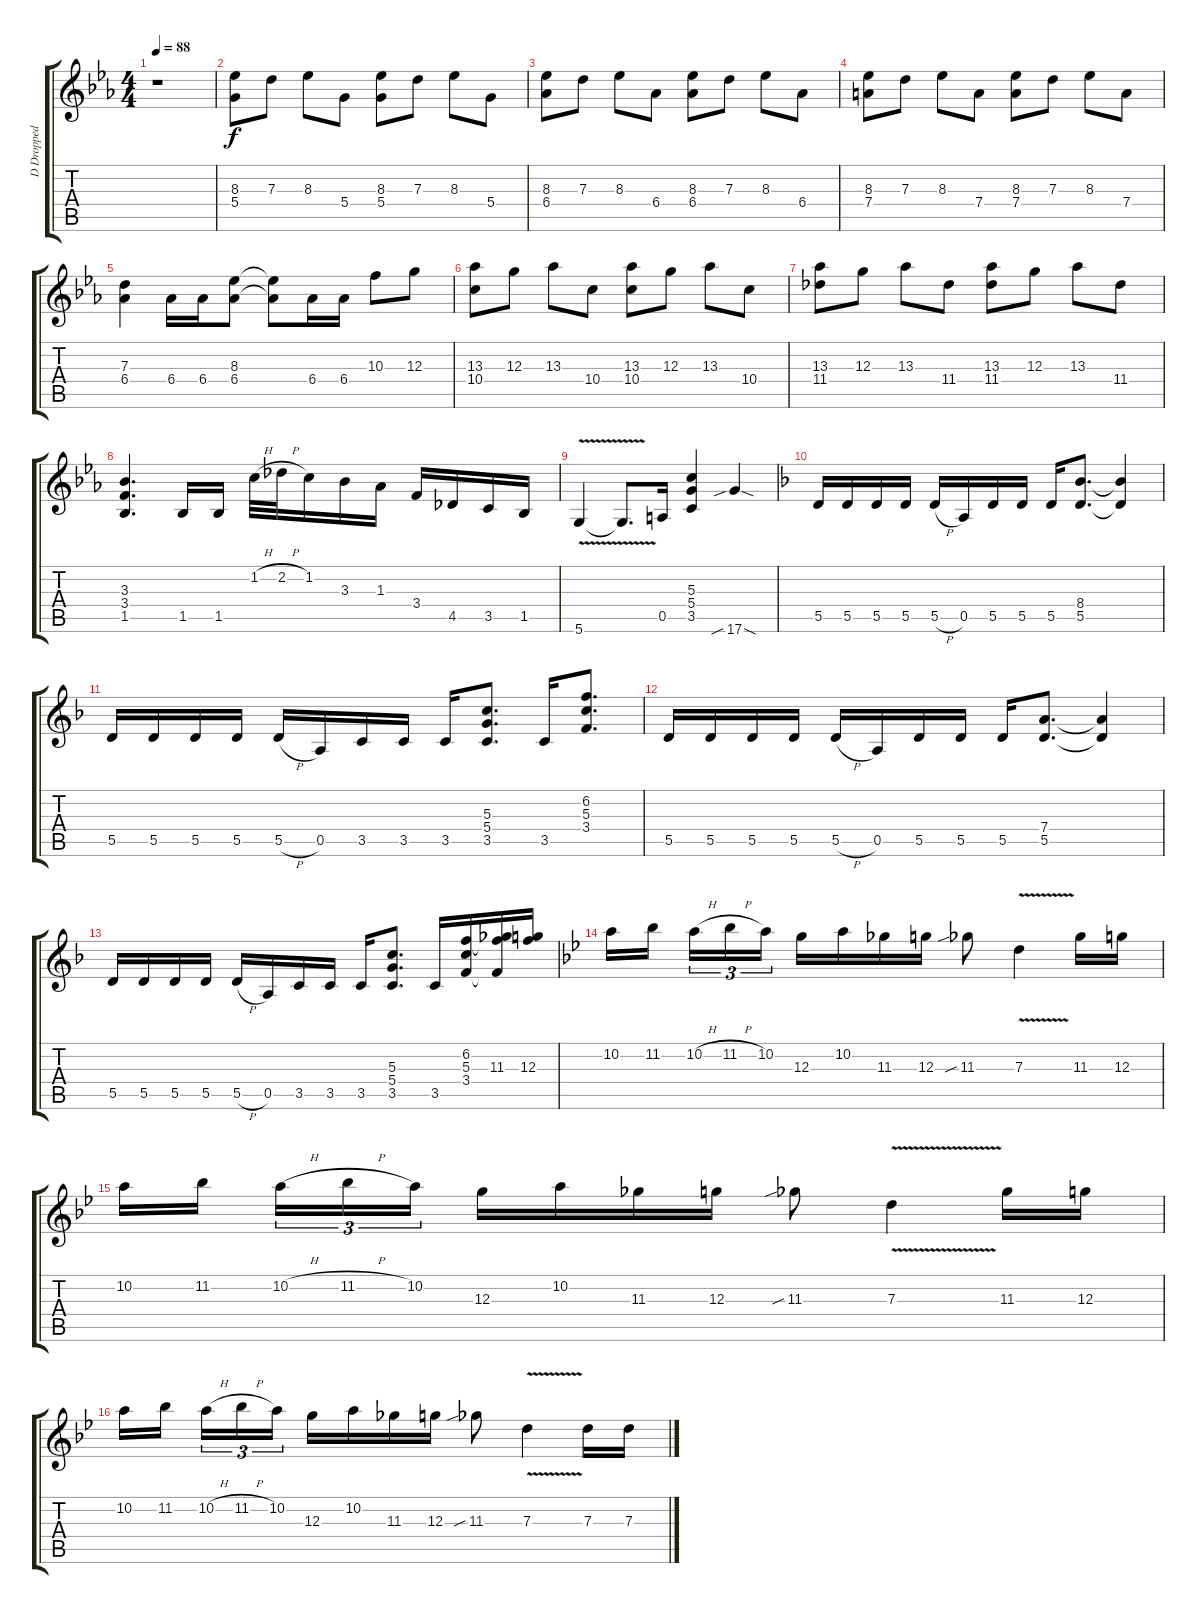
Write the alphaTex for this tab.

\track ("D Dropped Guitar II - John Petrucci" "D Dropped ") {instrument distortionguitar}
\staff {score tabs}
\tuning (E4 B3 G3 D3 A2 D2) {hide}
\ts (4 4)
\tempo 88
\clef g2
\ks eb
r.1{dy f} |
(8.3 5.4).8{balance 16} 7.3.8 8.3.8 5.4.8 (8.3 5.4).8 7.3.8 8.3.8 5.4.8 |
(8.3 6.4).8 7.3.8 8.3.8 6.4.8 (8.3 6.4).8 7.3.8 8.3.8 6.4.8 |
(8.3 7.4).8 7.3.8 8.3.8 7.4.8 (8.3 7.4).8 7.3.8 8.3.8 7.4.8 |
(7.3 6.4).4 6.4.16 6.4.16 (8.3 6.4).8 (8.3{t} 6.4{t}).8 6.4.16 6.4.16 10.3.8 12.3.8 |
(13.3 10.4).8 12.3.8 13.3.8 10.4.8 (13.3 10.4).8 12.3.8 13.3.8 10.4.8 |
(13.3 11.4).8 12.3.8 13.3.8 11.4.8 (13.3 11.4).8 12.3.8 13.3.8 11.4.8 |
(3.3 3.4 1.5).4{d} 1.5.16 1.5.16 1.2{h}.32 2.2{h}.32 1.2.16 3.3.16 1.3.16 3.4.16 4.5.16 3.5.16 1.5.16 |
5.6{v}.4 5.6{t}.8{d} 0.5.16 (5.3 5.4 3.5).4 17.6{sib sod}.4 |
\ks f
5.5.16 5.5.16 5.5.16 5.5.16 5.5{h}.16 0.5.16 5.5.16 5.5.16 5.5.16 (8.4 5.5).8{d} (8.4{t} 5.5{t}).4 |
5.5.16 5.5.16 5.5.16 5.5.16 5.5{h}.16 0.5.16 3.5.16 3.5.16 3.5.16 (5.3 5.4 3.5).8{d} 3.5.16 (6.2 5.3 3.4).8{d} |
5.5.16 5.5.16 5.5.16 5.5.16 5.5{h}.16 0.5.16 5.5.16 5.5.16 5.5.16 (7.4 5.5).8{d} (7.4{t} 5.5{t}).4 |
5.5.16 5.5.16 5.5.16 5.5.16 5.5{h}.16 0.5.16 3.5.16 3.5.16 3.5.16 (5.3 5.4 3.5).8{d} 3.5.16 (6.2 5.3 3.4).16 (6.2{t} 11.3 3.4{t}).16 (6.2{t} 12.3).16 |
\ks bb
10.2.16 11.2.16{beam splitsecondary} 10.2{h}.16{tu (3 2)} 11.2{h}.16{tu (3 2)} 10.2.16{tu (3 2)} 12.3.16 10.2.16 11.3.16 12.3.16 11.3{sib}.8 7.3{v}.4 11.3.16 12.3.16 |
10.2.16 11.2.16{beam splitsecondary} 10.2{h}.16{tu (3 2)} 11.2{h}.16{tu (3 2)} 10.2.16{tu (3 2)} 12.3.16 10.2.16 11.3.16 12.3.16 11.3{sib}.8 7.3{v}.4 11.3.16 12.3.16 |
10.2.16 11.2.16{beam splitsecondary} 10.2{h}.16{tu (3 2)} 11.2{h}.16{tu (3 2)} 10.2.16{tu (3 2)} 12.3.16 10.2.16 11.3.16 12.3.16 11.3{sib}.8 7.3{v}.4 7.3.16 7.3.16
